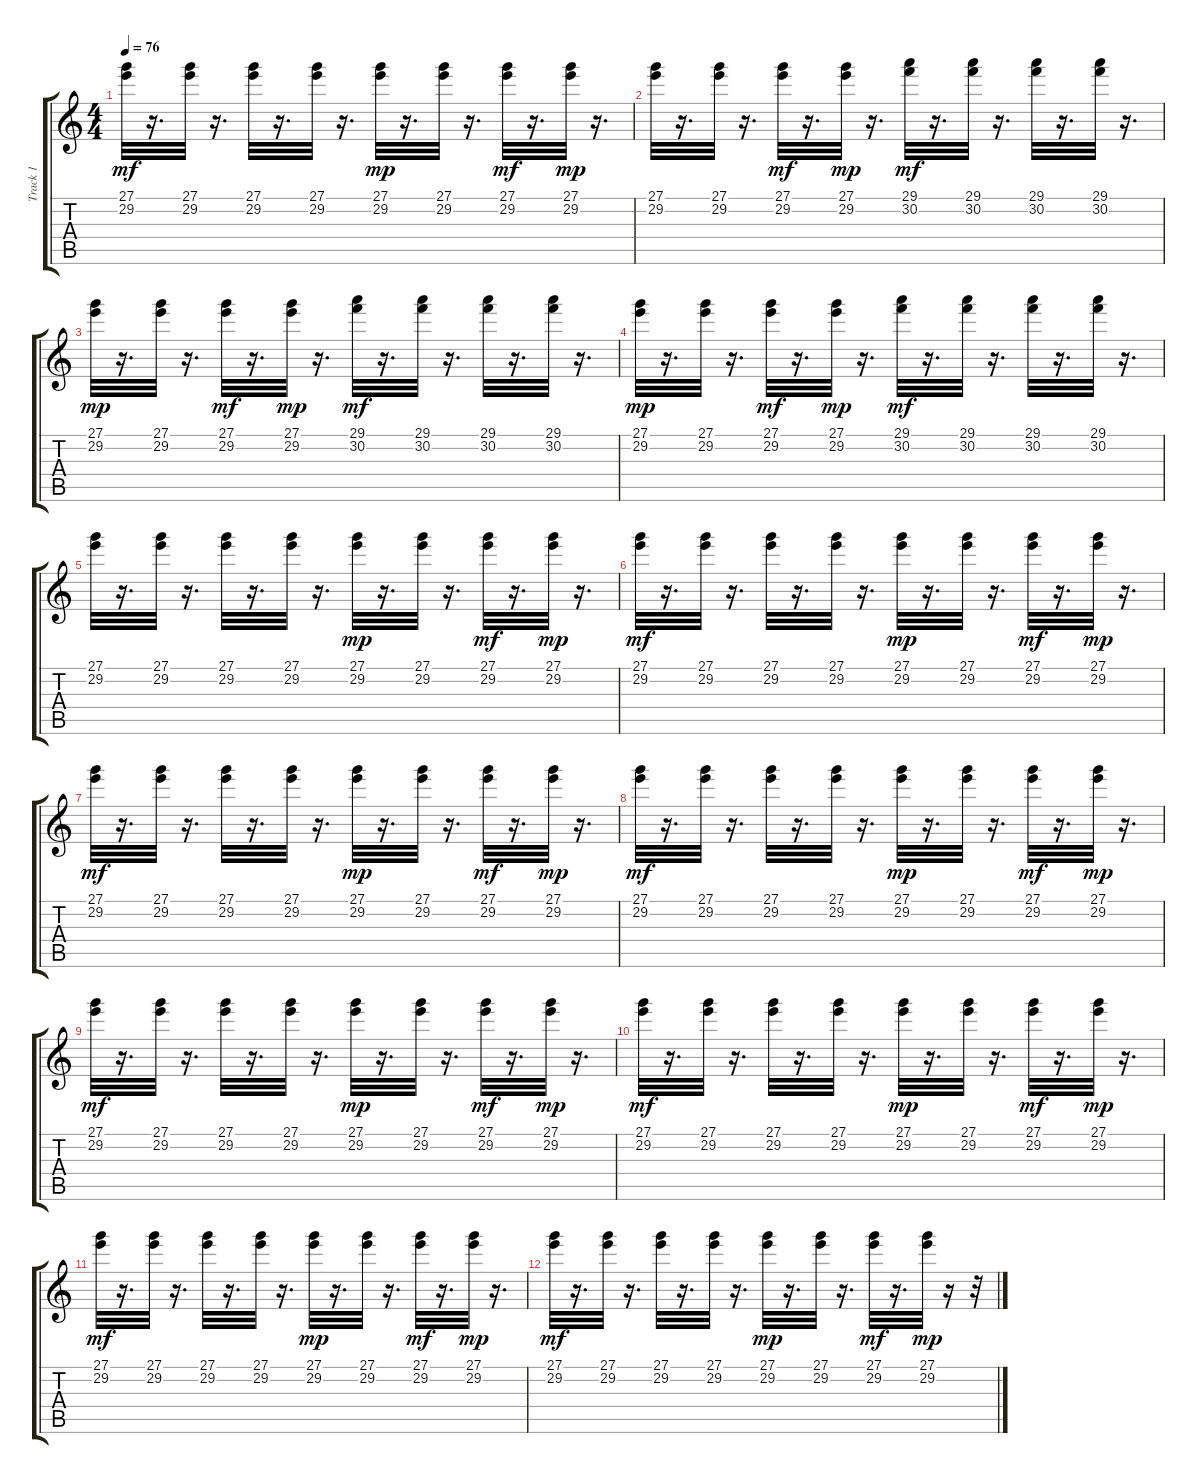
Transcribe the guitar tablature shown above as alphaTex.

\track ("Track 1" "Track 1") {instrument brightacousticpiano}
\staff {score tabs}
\tuning (E4 B3 G3 D3 A2 E2) {hide}
\ts (4 4)
\tempo 76
\clef g2
\ks c
(27.1 29.2).32{dy mf} r.16{d} (27.1 29.2).32 r.16{d} (27.1 29.2).32 r.16{d} (27.1 29.2).32 r.16{d} (27.1 29.2).32{dy mp} r.16{d} (27.1 29.2).32 r.16{d} (27.1 29.2).32{dy mf} r.16{d} (27.1 29.2).32{dy mp} r.16{d} |
(27.1 29.2).32 r.16{d} (27.1 29.2).32 r.16{d} (27.1 29.2).32{dy mf} r.16{d} (27.1 29.2).32{dy mp} r.16{d} (29.1 30.2).32{dy mf} r.16{d} (29.1 30.2).32 r.16{d} (29.1 30.2).32 r.16{d} (29.1 30.2).32 r.16{d} |
(27.1 29.2).32{dy mp} r.16{d} (27.1 29.2).32 r.16{d} (27.1 29.2).32{dy mf} r.16{d} (27.1 29.2).32{dy mp} r.16{d} (29.1 30.2).32{dy mf} r.16{d} (29.1 30.2).32 r.16{d} (29.1 30.2).32 r.16{d} (29.1 30.2).32 r.16{d} |
(27.1 29.2).32{dy mp} r.16{d} (27.1 29.2).32 r.16{d} (27.1 29.2).32{dy mf} r.16{d} (27.1 29.2).32{dy mp} r.16{d} (29.1 30.2).32{dy mf} r.16{d} (29.1 30.2).32 r.16{d} (29.1 30.2).32 r.16{d} (29.1 30.2).32 r.16{d} |
(27.1 29.2).32 r.16{d} (27.1 29.2).32 r.16{d} (27.1 29.2).32 r.16{d} (27.1 29.2).32 r.16{d} (27.1 29.2).32{dy mp} r.16{d} (27.1 29.2).32 r.16{d} (27.1 29.2).32{dy mf} r.16{d} (27.1 29.2).32{dy mp} r.16{d} |
(27.1 29.2).32{dy mf} r.16{d} (27.1 29.2).32 r.16{d} (27.1 29.2).32 r.16{d} (27.1 29.2).32 r.16{d} (27.1 29.2).32{dy mp} r.16{d} (27.1 29.2).32 r.16{d} (27.1 29.2).32{dy mf} r.16{d} (27.1 29.2).32{dy mp} r.16{d} |
(27.1 29.2).32{dy mf} r.16{d} (27.1 29.2).32 r.16{d} (27.1 29.2).32 r.16{d} (27.1 29.2).32 r.16{d} (27.1 29.2).32{dy mp} r.16{d} (27.1 29.2).32 r.16{d} (27.1 29.2).32{dy mf} r.16{d} (27.1 29.2).32{dy mp} r.16{d} |
(27.1 29.2).32{dy mf} r.16{d} (27.1 29.2).32 r.16{d} (27.1 29.2).32 r.16{d} (27.1 29.2).32 r.16{d} (27.1 29.2).32{dy mp} r.16{d} (27.1 29.2).32 r.16{d} (27.1 29.2).32{dy mf} r.16{d} (27.1 29.2).32{dy mp} r.16{d} |
(27.1 29.2).32{dy mf} r.16{d} (27.1 29.2).32 r.16{d} (27.1 29.2).32 r.16{d} (27.1 29.2).32 r.16{d} (27.1 29.2).32{dy mp} r.16{d} (27.1 29.2).32 r.16{d} (27.1 29.2).32{dy mf} r.16{d} (27.1 29.2).32{dy mp} r.16{d} |
(27.1 29.2).32{dy mf} r.16{d} (27.1 29.2).32 r.16{d} (27.1 29.2).32 r.16{d} (27.1 29.2).32 r.16{d} (27.1 29.2).32{dy mp} r.16{d} (27.1 29.2).32 r.16{d} (27.1 29.2).32{dy mf} r.16{d} (27.1 29.2).32{dy mp} r.16{d} |
(27.1 29.2).32{dy mf} r.16{d} (27.1 29.2).32 r.16{d} (27.1 29.2).32 r.16{d} (27.1 29.2).32 r.16{d} (27.1 29.2).32{dy mp} r.16{d} (27.1 29.2).32 r.16{d} (27.1 29.2).32{dy mf} r.16{d} (27.1 29.2).32{dy mp} r.16{d} |
(27.1 29.2).32{dy mf} r.16{d} (27.1 29.2).32 r.16{d} (27.1 29.2).32 r.16{d} (27.1 29.2).32 r.16{d} (27.1 29.2).32{dy mp} r.16{d} (27.1 29.2).32 r.16{d} (27.1 29.2).32{dy mf} r.16{d} (27.1 29.2).32{dy mp} r.16 r.32
